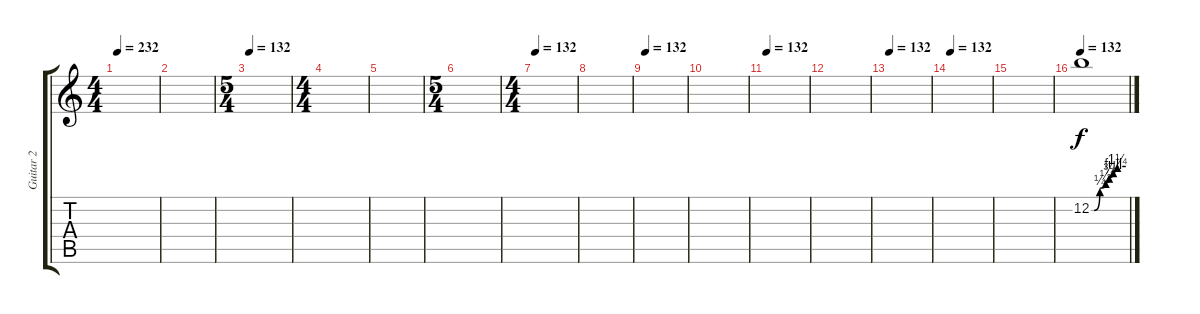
\track ("Guitar 2" "Guitar 2") {instrument overdrivenguitar}
\staff {score tabs}
\tuning (E4 B3 G3 D3 A2 E2) {hide}
\ts (4 4)
\tempo 232
\tempo 132
\tempo 232
\clef g2
\ks c
|
|
\ts (5 4)
\tempo 132
|
\ts (4 4)
|
|
\ts (5 4)
|
\ts (4 4)
\tempo 132
|
|
\tempo 132
|
|
\tempo 132
|
|
\tempo 132
|
\tempo 132
|
|
\tempo 132
12.2{be (custom 0 0 5 0 15 1 25 2 31 3 38 4 45 5 60 5)}.1{volume 8}
